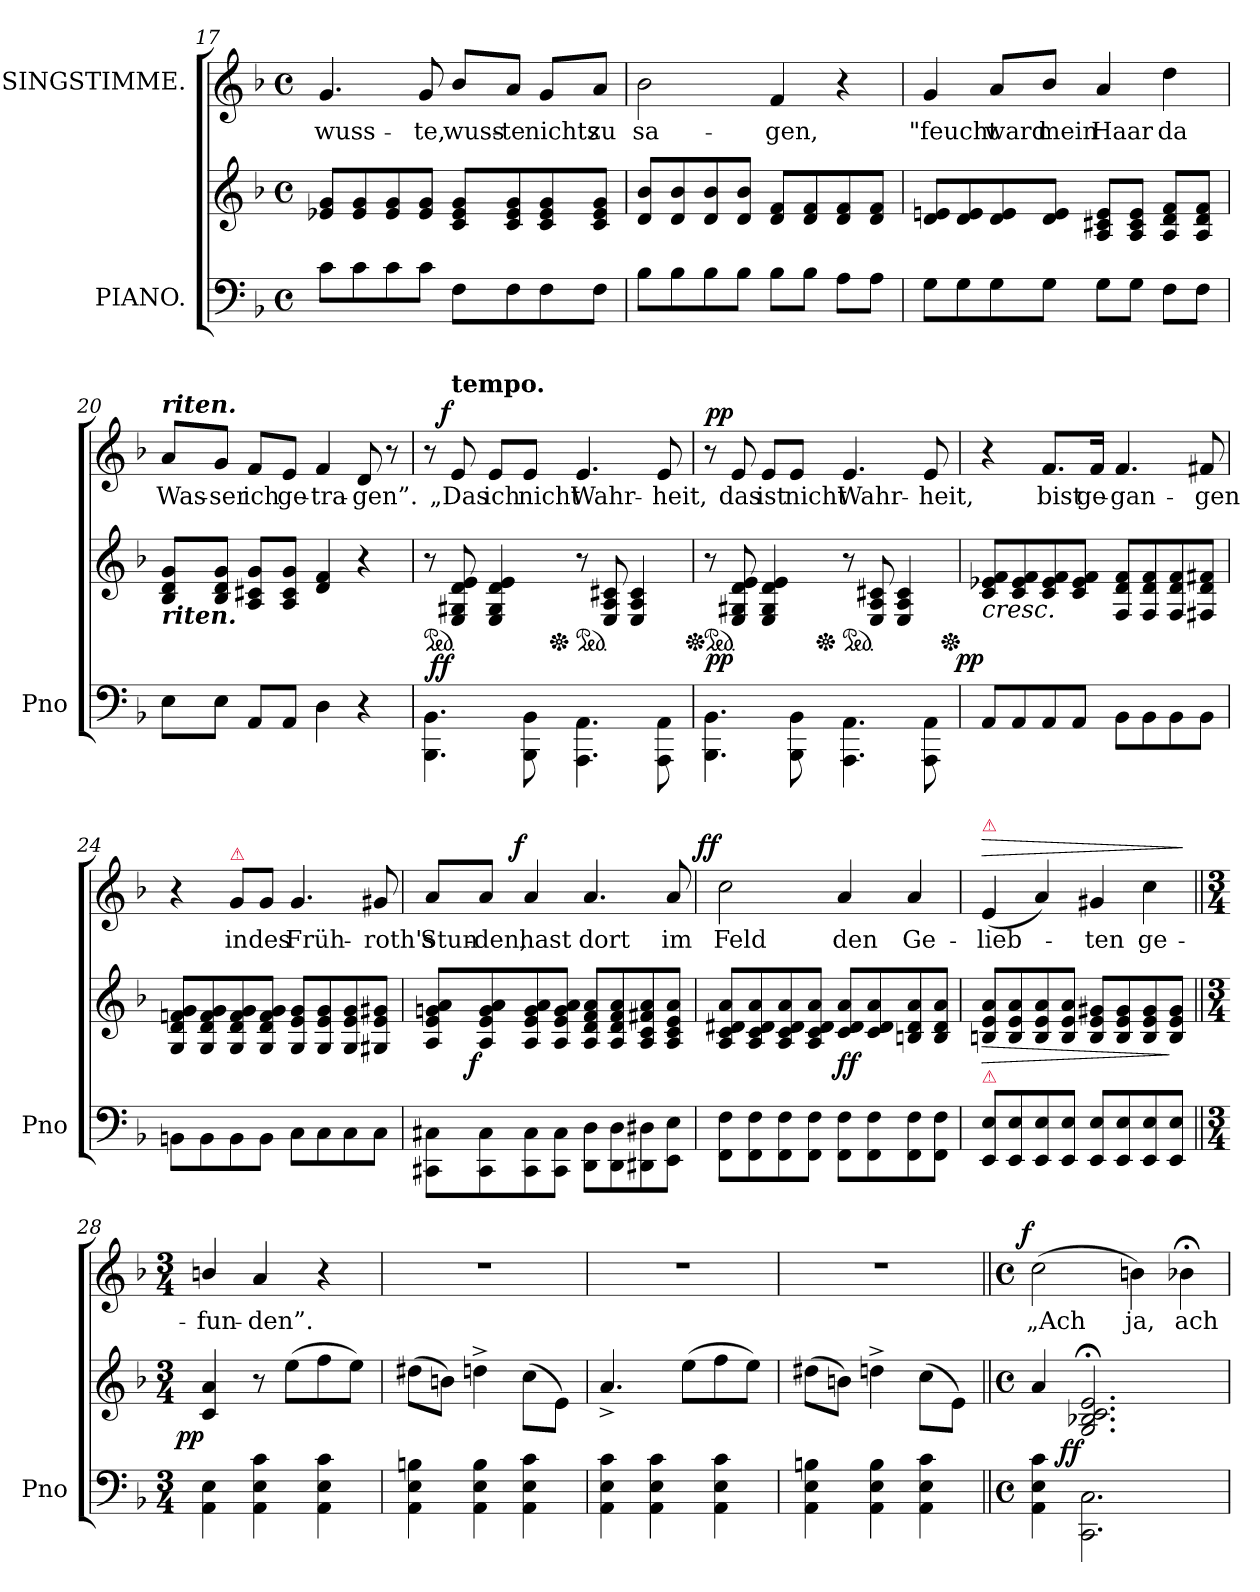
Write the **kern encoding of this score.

**kern	**kern	**dynam	**kern	**text	**dynam
*part2	*part2	*part2	*part1	*part1	*part1
*staff3	*staff2	*staff2/3	*staff1	*staff1	*staff1
*I"PIANO.	*	*	*I"SINGSTIMME.	*	*
*I'Pno	*	*	*	*	*
*clefF4	*clefG2	*	*clefG2	*	*
*k[b-]	*k[b-]	*	*k[b-]	*	*
*F:	*F:	*	*F:	*	*
*M4/4	*M4/4	*	*M4/4	*	*
*met(c)	*met(c)	*	*met(c)	*	*
=17	=17	=17	=17	=17	=17
8cL	8e-X 8gL	.	4.g	wuss-	.
8c	8e- 8g	.	.	.	.
8c	8e- 8g	.	.	.	.
8cJ	8e- 8gJ	.	8g	-te,	.
8FL	8c 8e- 8gL	.	8b-/L	wuss-	.
8F	8c 8e- 8g	.	8a/J	-te	.
8F	8c 8e- 8g	.	8g/L	nichts	.
8FJ	8c 8e- 8gJ	.	8a/J	zu	.
=18	=18	=18	=18	=18	=18
8B-L	8d 8b-L	.	2b-	sa-	.
8B-	8d 8b-	.	.	.	.
8B-	8d 8b-	.	.	.	.
8B-J	8d 8b-J	.	.	.	.
8B-L	8d 8fL	.	4f/	-gen,	.
8B-J	8d 8f	.	.	.	.
8AL	8d 8f	.	4r	.	.
8AJ	8d 8fJ	.	.	.	.
=19	=19	=19	=19	=19	=19
8GL	8d 8enL	.	4g	"feucht	.
8G	8d 8e	.	.	.	.
8G	8d 8e	.	8a/L	ward	.
8GJ	8d 8eJ	.	8b-/J	mein	.
8GL	8A 8c#X 8eL	.	4a	Haar	.
8GJ	8A 8c# 8eJ	.	.	.	.
8FL	8A 8d 8fL	.	4dd	da	.
8FJ	8A 8d 8fJ	.	.	.	.
=20	=20	=20	=20	=20	=20
!	!	!	!LO:TX:a:Bi:t=riten.	!	!
!	!LO:TX:b:Bi:t=riten.	!	!	!	!
8E\L	8B-/ 8d/ 8g/L	.	8a/L	Was-	.
8EJ	8B- 8d 8gJ	.	8g/J	-ser	.
8AA/L	8A/ 8c#X/ 8g/L	.	8f/L	ich	.
8AAJ	8A 8c# 8gJ	.	8e/J	ge-	.
4D\	4d/ 4f/	.	4f	-tra-	.
4r	4r	.	8d	-gen”.	.
.	.	.	8r	.	.
=21	=21	=21	=21	=21	=21
!	!LO:TX:a:B:t=tempo.	!	!	!	!
*	*ped	*	*	*	*
*	*^	*	*	*	*
4.BBB-\ 4.BB-\	8r	4..ryy	.	8r	.	.
!	!	!	!	!LO:TX:a:B:t=tempo.	!	!
!	!	!	!LO:DY:rj	!	!	!LO:DY:a:rj
.	8E/ 8G#X/ 8d/ 8e/	.	ff	8e	„Das	f
.	4E/ 4G#/ 4d/ 4e/	.	.	8e/L	ich	.
8BBB-\ 8BB-\	.	.	.	8e/J	nicht	.
*	*Xped	*	*	*	*	*
.	.	2ryy	.	.	.	.
*	*ped	*	*	*	*	*
4.AAA\ 4.AA\	8r	.	.	4.e	Wahr-	.
.	8E/ 8A/ 8c#X/	.	.	.	.	.
.	4E/ 4A/ 4c#/	.	.	.	.	.
8AAA\ 8AA\	.	.	.	8e	-heit,	.
.	.	16ryy	.	.	.	.
=22	=22	=22	=22	=22	=22	=22
*	*Xped	*	*	*	*	*
*	*ped	*	*	*	*	*
4.BBB-\ 4.BB-\	8r	4..ryy	.	8r	.	.
!	!	!	!LO:DY:rj	!	!	!LO:DY:a:rj
.	8E/ 8G#X/ 8d/ 8e/	.	pp	8e	das	pp
.	4E/ 4G#/ 4d/ 4e/	.	.	8e/L	ist	.
8BBB-\ 8BB-\	.	.	.	8e/J	nicht	.
*	*Xped	*	*	*	*	*
.	.	2ryy	.	.	.	.
*	*ped	*	*	*	*	*
4.AAA\ 4.AA\	8r	.	.	4.e	Wahr-	.
.	8E/ 8A/ 8c#X/	.	.	.	.	.
.	4E/ 4A/ 4c#/	.	.	.	.	.
8AAA\ 8AA\	.	.	.	8e	-heit,	.
.	.	16ryy	.	.	.	.
*	*Xped	*	*	*	*	*
=23	=23	=23	=23	=23	=23	=23
!	!LO:TX:b:Bi:color=crimson:t=⚠	!	!	!	!	!
!	!LO:TX:b:color=crimson:t=⚠	!	!	!	!	!
!	!	!	!LO:HP:b	!	!	!
!	!	!	!LO:DY:n=1:rj	!	!	!
*	*v	*v	*	*	*	*
8AA/L	8c 8e-X 8fL	< p p	4r	.	.
8AA	8c 8e- 8f	.	.	.	.
8AA	8c 8e- 8f	.	8.f/L	bist	.
8AAJ	8c 8e- 8fJ	.	.	.	.
.	.	.	16f/Jk	ge-	.
8BB-\L	8F/ 8d/ 8f/L	.	4.f	-gan-	.
8BB-\	8F/ 8d/ 8f/	.	.	.	.
8BB-\	8F/ 8d/ 8f/	.	.	.	.
8BB-J	8F#X 8d 8f#XJ	.	8f#X	-gen	.
=24	=24	=24	=24	=24	=24
8BBn\L	8G/ 8d/ 8fn/ 8g/L	.	4r	.	.
8BB\	8G/ 8d/ 8f/ 8g/	.	.	.	.
!	!	!	!LO:TX:a:Bi:color=crimson:t=⚠	!	!
8BB\	8G/ 8d/ 8f/ 8g/	.	8g/L	in	.
8BB\J	8G/ 8d/ 8f/ 8g/J	.	8g/J	des	.
8C\L	8G/ 8e/ 8g/L	.	4.g	Früh-	.
8C\	8G/ 8e/ 8g/	.	.	.	.
8C\	8G/ 8e/ 8g/	.	.	.	.
8CJ	8G#X 8e 8g#XJ	.	8g#X	-roth's	.
=25	=25	=25	=25	=25	=25
8CC#X\ 8C#X\L	8A/ 8e/ 8gn/ 8a/L	.	8a/L	Stun-	.
!	!	!LO:DY:rj	!	!	!
8CC#\ 8C#\	8A/ 8e/ 8g/ 8a/	f	8a/J	-den,	.
!	!	!	!	!	!LO:DY:a:rj
8CC#\ 8C#\	8A/ 8e/ 8g/ 8a/	.	4a	hast	f
8CC#\ 8C#\J	8A/ 8e/ 8g/ 8a/J	.	.	.	.
8DD\ 8D\L	8A/ 8d/ 8f/ 8a/L	[	4.a	dort	.
8DD\ 8D\	8A/ 8d/ 8f/ 8a/	.	.	.	.
8DD#X\ 8D#X\	8A/ 8c/ 8f#X/ 8a/	.	.	.	.
8EE\ 8E\J	8A/ 8c/ 8e/ 8a/J	.	8a	im	.
=26	=26	=26	=26	=26	=26
!	!	!	!	!	!LO:DY:a:rj
8FF\ 8F\L	8A/ 8c/ 8d#X/ 8a/L	.	2cc	Feld	ff
8FF\ 8F\	8A/ 8c/ 8d#/ 8a/	.	.	.	.
8FF\ 8F\	8A/ 8c/ 8d#/ 8a/	.	.	.	.
8FF\ 8F\J	8A/ 8c/ 8d#/ 8a/J	.	.	.	.
8FF\ 8F\L	8c 8d# 8aL	ff	4a	den	.
8FF 8F	8c 8d# 8a	.	.	.	.
8FF 8F	8Bn 8d# 8a	.	4a	Ge-	.
8FF 8FJ	8B 8d# 8aJ	.	.	.	.
=27	=27	=27	=27	=27	=27
!	!	!	!LO:TX:a:Bi:color=crimson:t=⚠	!	!
!	!LO:TX:b:Bi:color=crimson:t=⚠	!	!	!	!
!	!	!LO:HP:b	!	!	!LO:HP:a
8EE/ 8E/L	8Bn 8e 8aL	>	(<4e	-lieb-	>
8EE 8E	8B 8e 8a	.	.	.	.
8EE 8E	8B 8e 8a	.	4a)	.	.
8EE 8EJ	8B 8e 8aJ	.	.	.	.
8EE/ 8E/L	8B 8e 8g#XL	.	4g#X	-ten	.
8EE 8E	8B 8e 8g#	.	.	.	.
8EE 8E	8B 8e 8g#	.	4cc\	ge-	.
8EE 8EJ	8B 8e 8g#J	]	.	.	.
.	.	.	.	.	]
=28||	=28||	=28||	=28||	=28||	=28||
*M3/4	*M3/4	*	*M3/4	*	*
!	!	!LO:DY:rj	!	!	!
4AA\ 4E\	4c 4a	pp	4bn/	-fun-	.
4AA\ 4E\ 4c\	8r	.	4a	-den”.	.
.	(>8eeL	.	.	.	.
4AA\ 4E\ 4c\	8ff	.	4r	.	.
.	8eeJ)	.	.	.	.
=29	=29	=29	=29	=29	=29
4AA\ 4E\ 4Bn\	(>8dd#XL	.	2.rdd	.	.
.	8bnJ)	.	.	.	.
4AA\ 4E\ 4B\	4ddn^>	.	.	.	.
4AA\ 4E\ 4c\	(>8cc\L	.	.	.	.
.	8eJ)	.	.	.	.
=30	=30	=30	=30	=30	=30
4AA 4E 4c	4.a^>	.	2.rdd	.	.
4AA 4E 4c	.	.	.	.	.
.	(>8ee\L	.	.	.	.
4AA 4E 4c	8ff	.	.	.	.
.	8eeJ)	.	.	.	.
=31	=31	=31	=31	=31	=31
4AA 4E 4Bn	(>8dd#XL	.	2.rdd	.	.
.	8bnJ)	.	.	.	.
4AA 4E 4B	4ddn^>\	.	.	.	.
4AA 4E 4c	(>8cc\L	.	.	.	.
.	8eJ)	.	.	.	.
=32||	=32||	=32||	=32||	=32||	=32||
*M4/4	*M4/4	*	*M4/4	*	*
*met(c)	*met(c)	*	*met(c)	*	*
!	!	!	!	!	!LO:DY:a:rj
4AA\ 4E\ 4c\	4a	.	(>2cc	„Ach	f
!	!	!LO:DY:rj	!	!	!
2.CC\ 2.C\	2.G;</ 2.B-X;</ 2.c;</ 2.e;</	ff	.	.	.
.	.	.	4bn)	ja,	.
.	.	.	4b-X;<\	ach	.
=	=	=	=	=	=
*-	*-	*-	*-	*-	*-
